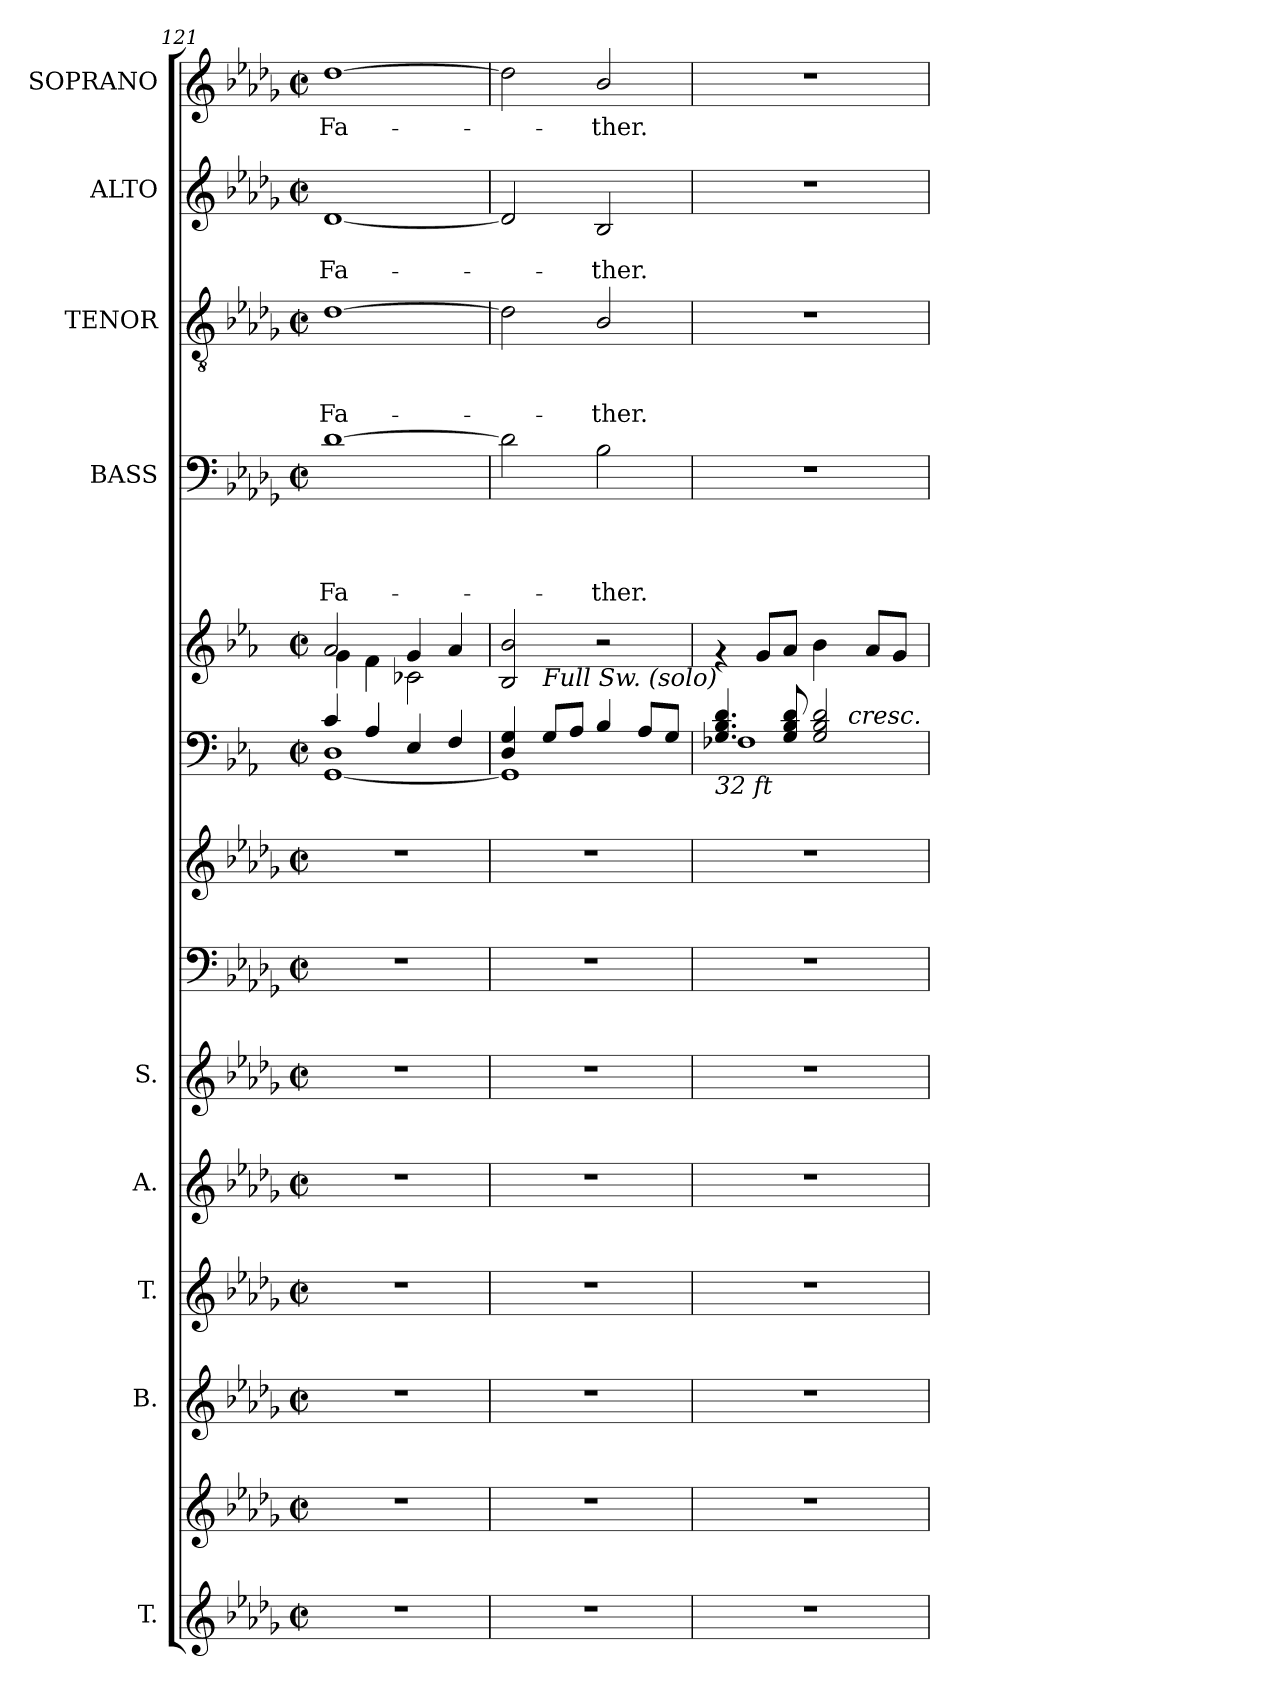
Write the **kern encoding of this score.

**kern	**kern	**kern	**kern	**kern	**kern	**kern	**kern	**kern	**kern	**kern	**text	**text	**text	**text	**kern	**text	**text	**text	**kern	**text	**text	**kern	**text
*part13	*part13	*part12	*part11	*part10	*part9	*part8	*part7	*part6	*part5	*part4	*part4	*part4	*part4	*part4	*part3	*part3	*part3	*part3	*part2	*part2	*part2	*part1	*part1
*staff14	*staff13	*staff12	*staff11	*staff10	*staff9	*staff8	*staff7	*staff6	*staff5	*staff4	*staff4	*staff4	*staff4	*staff4	*staff3	*staff3	*staff3	*staff3	*staff2	*staff2	*staff2	*staff1	*staff1
*I"T.	*	*I"B.	*I"T.	*I"A.	*I"S.	*	*	*	*	*I"BASS	*	*	*	*	*I"TENOR	*	*	*	*I"ALTO	*	*	*I"SOPRANO	*
*	*	*	*	*	*	*	*	*	*	*I'B.	*	*	*	*	*I'T.	*	*	*	*I'A.	*	*	*I'S.	*
*clefG2	*clefG2	*clefG2	*clefG2	*clefG2	*clefG2	*clefF4	*clefG2	*clefF4	*clefG2	*clefF4	*	*	*	*	*clefGv2	*	*	*	*clefG2	*	*	*clefG2	*
*k[b-e-a-d-g-]	*k[b-e-a-d-g-]	*k[b-e-a-d-g-]	*k[b-e-a-d-g-]	*k[b-e-a-d-g-]	*k[b-e-a-d-g-]	*k[b-e-a-d-g-]	*k[b-e-a-d-g-]	*k[b-e-a-]	*k[b-e-a-]	*k[b-e-a-d-g-]	*	*	*	*	*k[b-e-a-d-g-]	*	*	*	*k[b-e-a-d-g-]	*	*	*k[b-e-a-d-g-]	*
*D-:	*D-:	*D-:	*D-:	*D-:	*D-:	*D-:	*D-:	*E-:	*E-:	*D-:	*	*	*	*	*D-:	*	*	*	*D-:	*	*	*D-:	*
*M2/2	*M2/2	*M2/2	*M2/2	*M2/2	*M2/2	*M2/2	*M2/2	*M2/2	*M2/2	*M2/2	*	*	*	*	*M2/2	*	*	*	*M2/2	*	*	*M2/2	*
*met(c|)	*met(c|)	*met(c|)	*met(c|)	*met(c|)	*met(c|)	*met(c|)	*met(c|)	*met(c|)	*met(c|)	*met(c|)	*	*	*	*	*met(c|)	*	*	*	*met(c|)	*	*	*met(c|)	*
=121	=121	=121	=121	=121	=121	=121	=121	=121	=121	=121	=121	=121	=121	=121	=121	=121	=121	=121	=121	=121	=121	=121	=121
*	*	*	*	*	*	*	*	*^	*^	*	*	*	*	*	*	*	*	*	*	*	*	*	*
!	!	!	!	!	!	!	!	!	!	!	!	!	!	!	!	!LO:LY:b	!	!	!	!LO:LY:b	!	!	!LO:LY:b	!	!LO:LY:b
1r	1r	1r	1r	1r	1r	1r	1r	4c/	[<1GG 1D	2a-/	4g\	[>1d-	.	.	.	Fa-	[>1d-	.	.	Fa-	[<1d-	.	Fa-	[>1dd-	Fa-
.	.	.	.	.	.	.	.	4A-/	.	.	4f\	.	.	.	.	.	.	.	.	.	.	.	.	.	.
.	.	.	.	.	.	.	.	4E-/	.	4g/	2c-X\	.	.	.	.	.	.	.	.	.	.	.	.	.	.
.	.	.	.	.	.	.	.	4F/	.	4a-/	.	.	.	.	.	.	.	.	.	.	.	.	.	.	.
=122	=122	=122	=122	=122	=122	=122	=122	=122	=122	=122	=122	=122	=122	=122	=122	=122	=122	=122	=122	=122	=122	=122	=122	=122	=122
1r	1r	1r	1r	1r	1r	1r	1r	4D/ 4G/	1GG]	2B-/ 2b-/	4ryy	2d-\]	.	.	.	.	2d-\]	.	.	.	2d-/]	.	.	2dd-\]	.
!	!	!	!	!	!	!	!	!	!	!	!LO:TX:b:i:t=Full Sw. (solo)	!	!	!	!	!	!	!	!	!	!	!	!	!	!
.	.	.	.	.	.	.	.	8G/L	.	.	2.ryy	.	.	.	.	.	.	.	.	.	.	.	.	.	.
.	.	.	.	.	.	.	.	8A-/J	.	.	.	.	.	.	.	.	.	.	.	.	.	.	.	.	.
!	!	!	!	!	!	!	!	!	!	!	!	!	!	!	!	!LO:LY:b	!	!	!	!LO:LY:b	!	!	!LO:LY:b	!	!LO:LY:b
.	.	.	.	.	.	.	.	4B-/	.	2r	.	2B-\	.	.	.	-ther.	2B-/	.	.	-ther.	2B-/	.	-ther.	2b-/	-ther.
.	.	.	.	.	.	.	.	8A-/L	.	.	.	.	.	.	.	.	.	.	.	.	.	.	.	.	.
.	.	.	.	.	.	.	.	8G/J	.	.	.	.	.	.	.	.	.	.	.	.	.	.	.	.	.
=123	=123	=123	=123	=123	=123	=123	=123	=123	=123	=123	=123	=123	=123	=123	=123	=123	=123	=123	=123	=123	=123	=123	=123	=123	=123
!	!	!	!	!	!	!	!	!LO:TX:b:i:t=32 ft	!	!	!	!	!	!	!	!	!	!	!	!	!	!	!	!	!
*	*	*	*	*	*	*	*	*	*^	*v	*v	*	*	*	*	*	*	*	*	*	*	*	*	*	*
1r	1r	1r	1r	1r	1r	1r	1r	4.G/ 4.B-/ 4.d/	1F-X	2ryy	4rf	1r	.	.	.	.	1r	.	.	.	1r	.	.	1r	.
.	.	.	.	.	.	.	.	.	.	.	8g/L	.	.	.	.	.	.	.	.	.	.	.	.	.	.
.	.	.	.	.	.	.	.	8G/ 8B-/ 8d/	.	.	8a-/J	.	.	.	.	.	.	.	.	.	.	.	.	.	.
.	.	.	.	.	.	.	.	2G/ 2B-/ 2d/	.	8.ryy	4b-\	.	.	.	.	.	.	.	.	.	.	.	.	.	.
!	!	!	!	!	!	!	!	!	!	!LO:TX:a:i:t=cresc.	!	!	!	!	!	!	!	!	!	!	!	!	!	!	!
.	.	.	.	.	.	.	.	.	.	4ryy	.	.	.	.	.	.	.	.	.	.	.	.	.	.	.
.	.	.	.	.	.	.	.	.	.	.	8a-/L	.	.	.	.	.	.	.	.	.	.	.	.	.	.
.	.	.	.	.	.	.	.	.	.	.	8g/J	.	.	.	.	.	.	.	.	.	.	.	.	.	.
.	.	.	.	.	.	.	.	.	.	16ryy	.	.	.	.	.	.	.	.	.	.	.	.	.	.	.
*	*	*	*	*	*	*	*	*v	*v	*v	*	*	*	*	*	*	*	*	*	*	*	*	*	*	*
=	=	=	=	=	=	=	=	=	=	=	=	=	=	=	=	=	=	=	=	=	=	=	=
*-	*-	*-	*-	*-	*-	*-	*-	*-	*-	*-	*-	*-	*-	*-	*-	*-	*-	*-	*-	*-	*-	*-	*-
